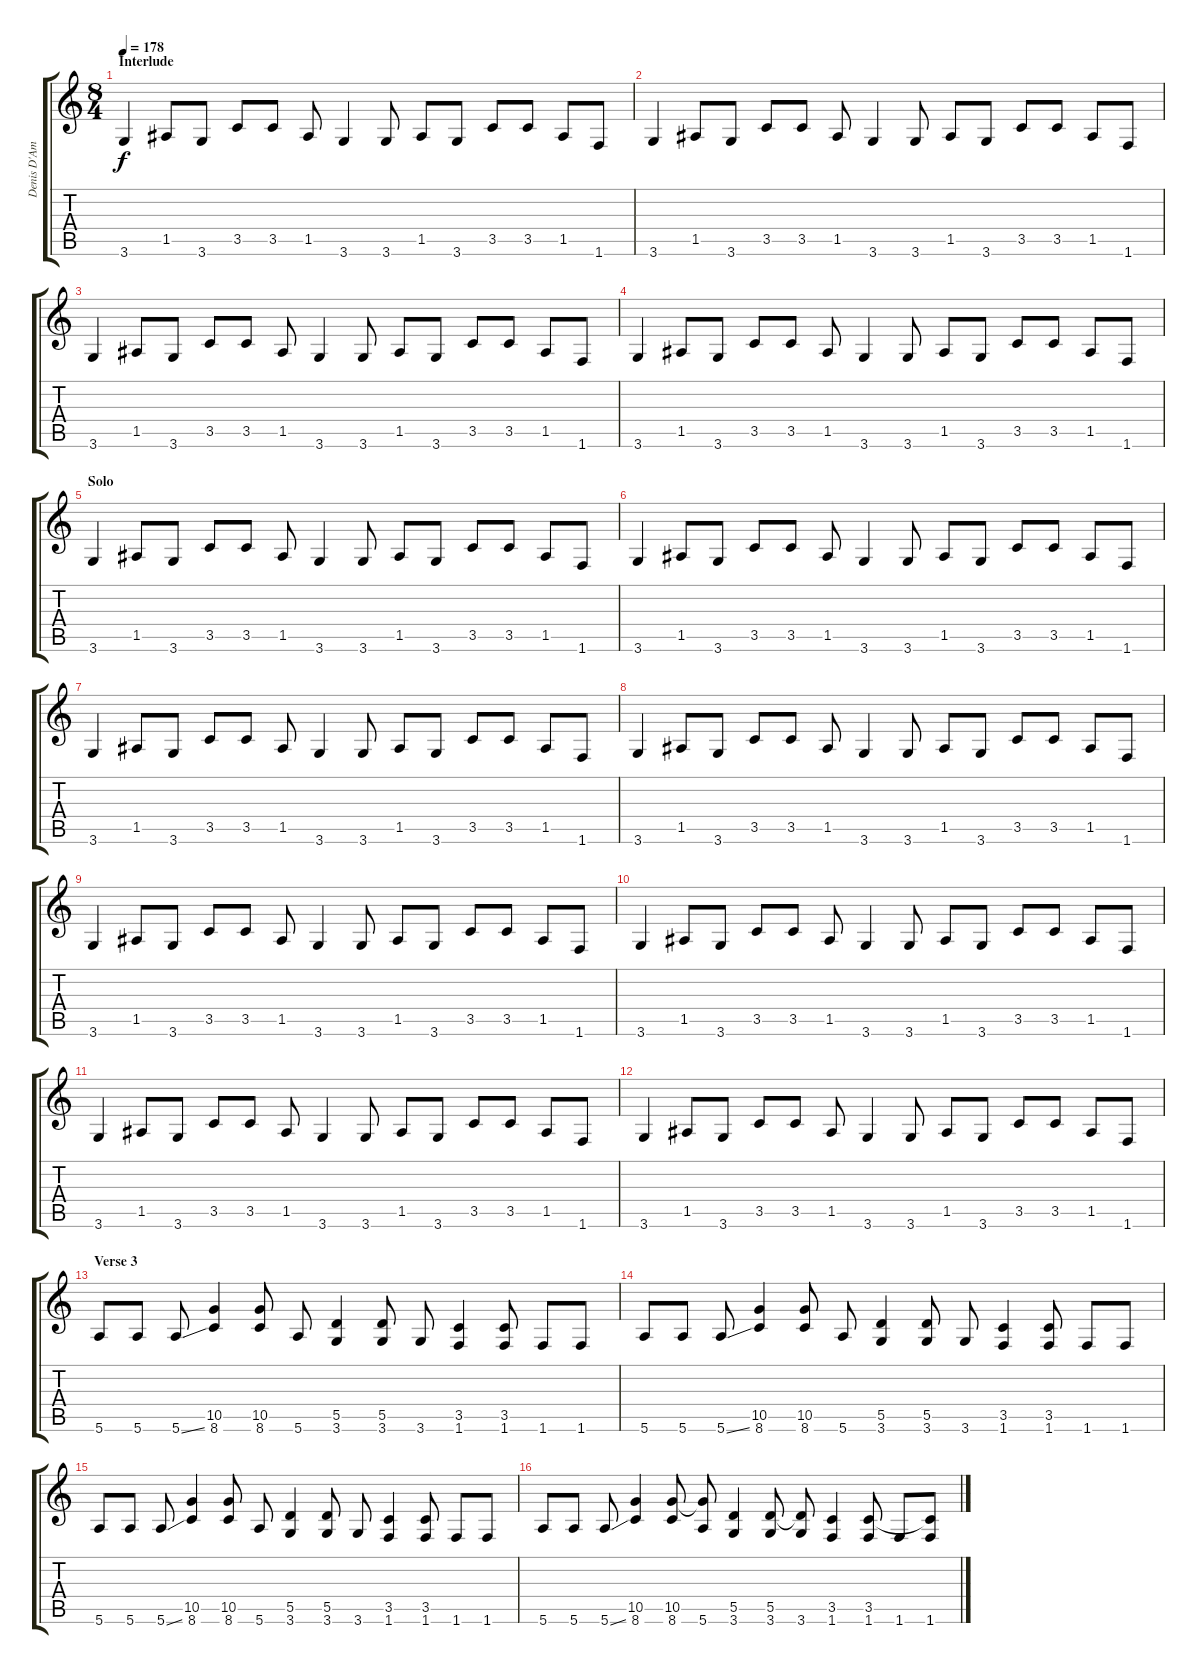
\track ("Denis D'Amour [Gtr 2]" "Denis D'Am") {instrument distortionguitar}
\staff {score tabs}
\tuning (E4 B3 G3 D3 A2 E2) {hide}
\ts (8 4)
\section ("" "Interlude")
\tempo 178
\clef g2
\ks c
3.6.4{dy f} 1.5.8 3.6.8 3.5.8 3.5.8 1.5.8 3.6.4 3.6.8 1.5.8 3.6.8 3.5.8 3.5.8 1.5.8 1.6.8 |
3.6.4 1.5.8 3.6.8 3.5.8 3.5.8 1.5.8 3.6.4 3.6.8 1.5.8 3.6.8 3.5.8 3.5.8 1.5.8 1.6.8 |
3.6.4 1.5.8 3.6.8 3.5.8 3.5.8 1.5.8 3.6.4 3.6.8 1.5.8 3.6.8 3.5.8 3.5.8 1.5.8 1.6.8 |
3.6.4 1.5.8 3.6.8 3.5.8 3.5.8 1.5.8 3.6.4 3.6.8 1.5.8 3.6.8 3.5.8 3.5.8 1.5.8 1.6.8 |
\section ("" "Solo")
3.6.4 1.5.8 3.6.8 3.5.8 3.5.8 1.5.8 3.6.4 3.6.8 1.5.8 3.6.8 3.5.8 3.5.8 1.5.8 1.6.8 |
3.6.4 1.5.8 3.6.8 3.5.8 3.5.8 1.5.8 3.6.4 3.6.8 1.5.8 3.6.8 3.5.8 3.5.8 1.5.8 1.6.8 |
3.6.4 1.5.8 3.6.8 3.5.8 3.5.8 1.5.8 3.6.4 3.6.8 1.5.8 3.6.8 3.5.8 3.5.8 1.5.8 1.6.8 |
3.6.4 1.5.8 3.6.8 3.5.8 3.5.8 1.5.8 3.6.4 3.6.8 1.5.8 3.6.8 3.5.8 3.5.8 1.5.8 1.6.8 |
3.6.4 1.5.8 3.6.8 3.5.8 3.5.8 1.5.8 3.6.4 3.6.8 1.5.8 3.6.8 3.5.8 3.5.8 1.5.8 1.6.8 |
3.6.4 1.5.8 3.6.8 3.5.8 3.5.8 1.5.8 3.6.4 3.6.8 1.5.8 3.6.8 3.5.8 3.5.8 1.5.8 1.6.8 |
3.6.4 1.5.8 3.6.8 3.5.8 3.5.8 1.5.8 3.6.4 3.6.8 1.5.8 3.6.8 3.5.8 3.5.8 1.5.8 1.6.8 |
3.6.4 1.5.8 3.6.8 3.5.8 3.5.8 1.5.8 3.6.4 3.6.8 1.5.8 3.6.8 3.5.8 3.5.8 1.5.8 1.6.8 |
\section ("" "Verse 3")
5.6.8 5.6.8 5.6{ss}.8 (10.5 8.6).4 (10.5 8.6).8 5.6.8 (5.5 3.6).4 (5.5 3.6).8 3.6.8 (3.5 1.6).4 (3.5 1.6).8 1.6.8 1.6.8 |
5.6.8 5.6.8 5.6{ss}.8 (10.5 8.6).4 (10.5 8.6).8 5.6.8 (5.5 3.6).4 (5.5 3.6).8 3.6.8 (3.5 1.6).4 (3.5 1.6).8 1.6.8 1.6.8 |
5.6.8 5.6.8 5.6{ss}.8 (10.5 8.6).4 (10.5 8.6).8 5.6.8 (5.5 3.6).4 (5.5 3.6).8 3.6.8 (3.5 1.6).4 (3.5 1.6).8 1.6.8 1.6.8 |
5.6.8 5.6.8 5.6{ss}.8 (10.5 8.6).4 (10.5 8.6).8 (10.5{t} 5.6).8 (5.5 3.6).4 (5.5 3.6).8 (5.5{t} 3.6).8 (3.5 1.6).4 (3.5 1.6).8 1.6.8 (3.5{t} 1.6).8
